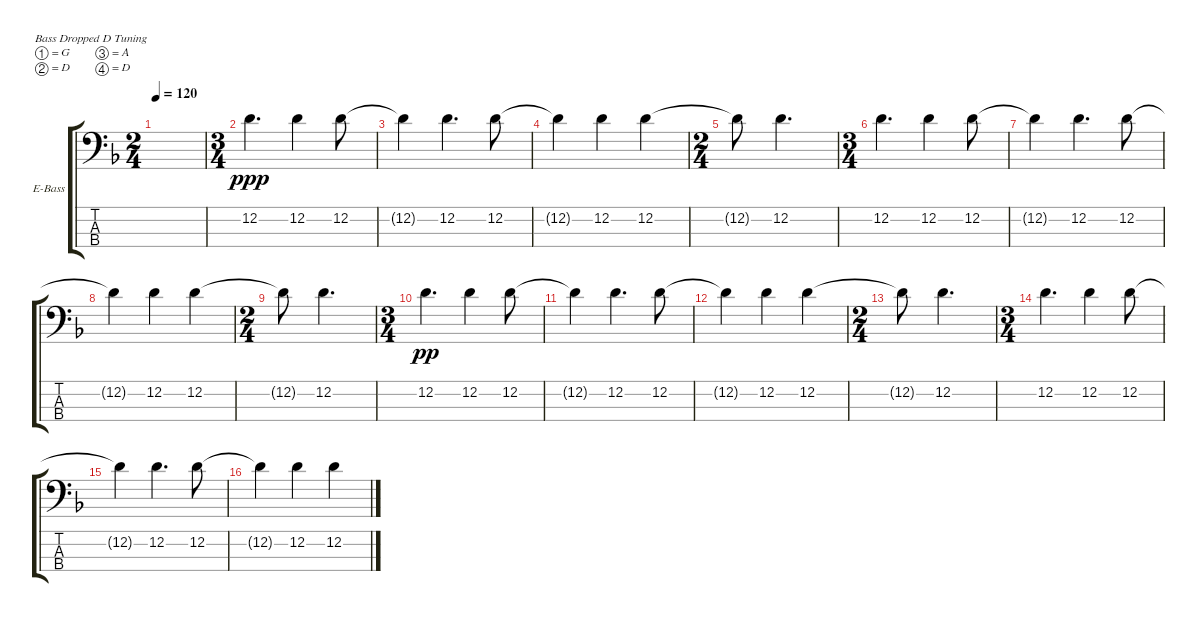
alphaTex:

\defaultSystemsLayout 4
\bracketExtendMode groupsimilarinstruments
\firstSystemTrackNameOrientation horizontal
\otherSystemsTrackNameOrientation horizontal
\track ("Electric Bass" "E-Bass") {instrument electricbassfinger}
\staff {score tabs}
\tuning (G2 D2 A1 D1)
\ts (2 4)
\tempo 120
\clef f4
\ks f
|
\ts (3 4)
12.2.4{d dy ppp} 12.2.4 12.2.8 |
12.2{t}.4 12.2.4{d} 12.2.8 |
12.2{t}.4 12.2.4 12.2.4 |
\ts (2 4)
12.2{t}.8 12.2.4{d} |
\ts (3 4)
12.2.4{d} 12.2.4 12.2.8 |
12.2{t}.4 12.2.4{d} 12.2.8 |
12.2{t}.4 12.2.4 12.2.4 |
\ts (2 4)
12.2{t}.8 12.2.4{d} |
\ts (3 4)
12.2.4{d dy pp} 12.2.4 12.2.8 |
12.2{t}.4 12.2.4{d} 12.2.8 |
12.2{t}.4 12.2.4 12.2.4 |
\ts (2 4)
12.2{t}.8 12.2.4{d} |
\ts (3 4)
12.2.4{d} 12.2.4 12.2.8 |
12.2{t}.4 12.2.4{d} 12.2.8 |
12.2{t}.4 12.2.4 12.2.4
